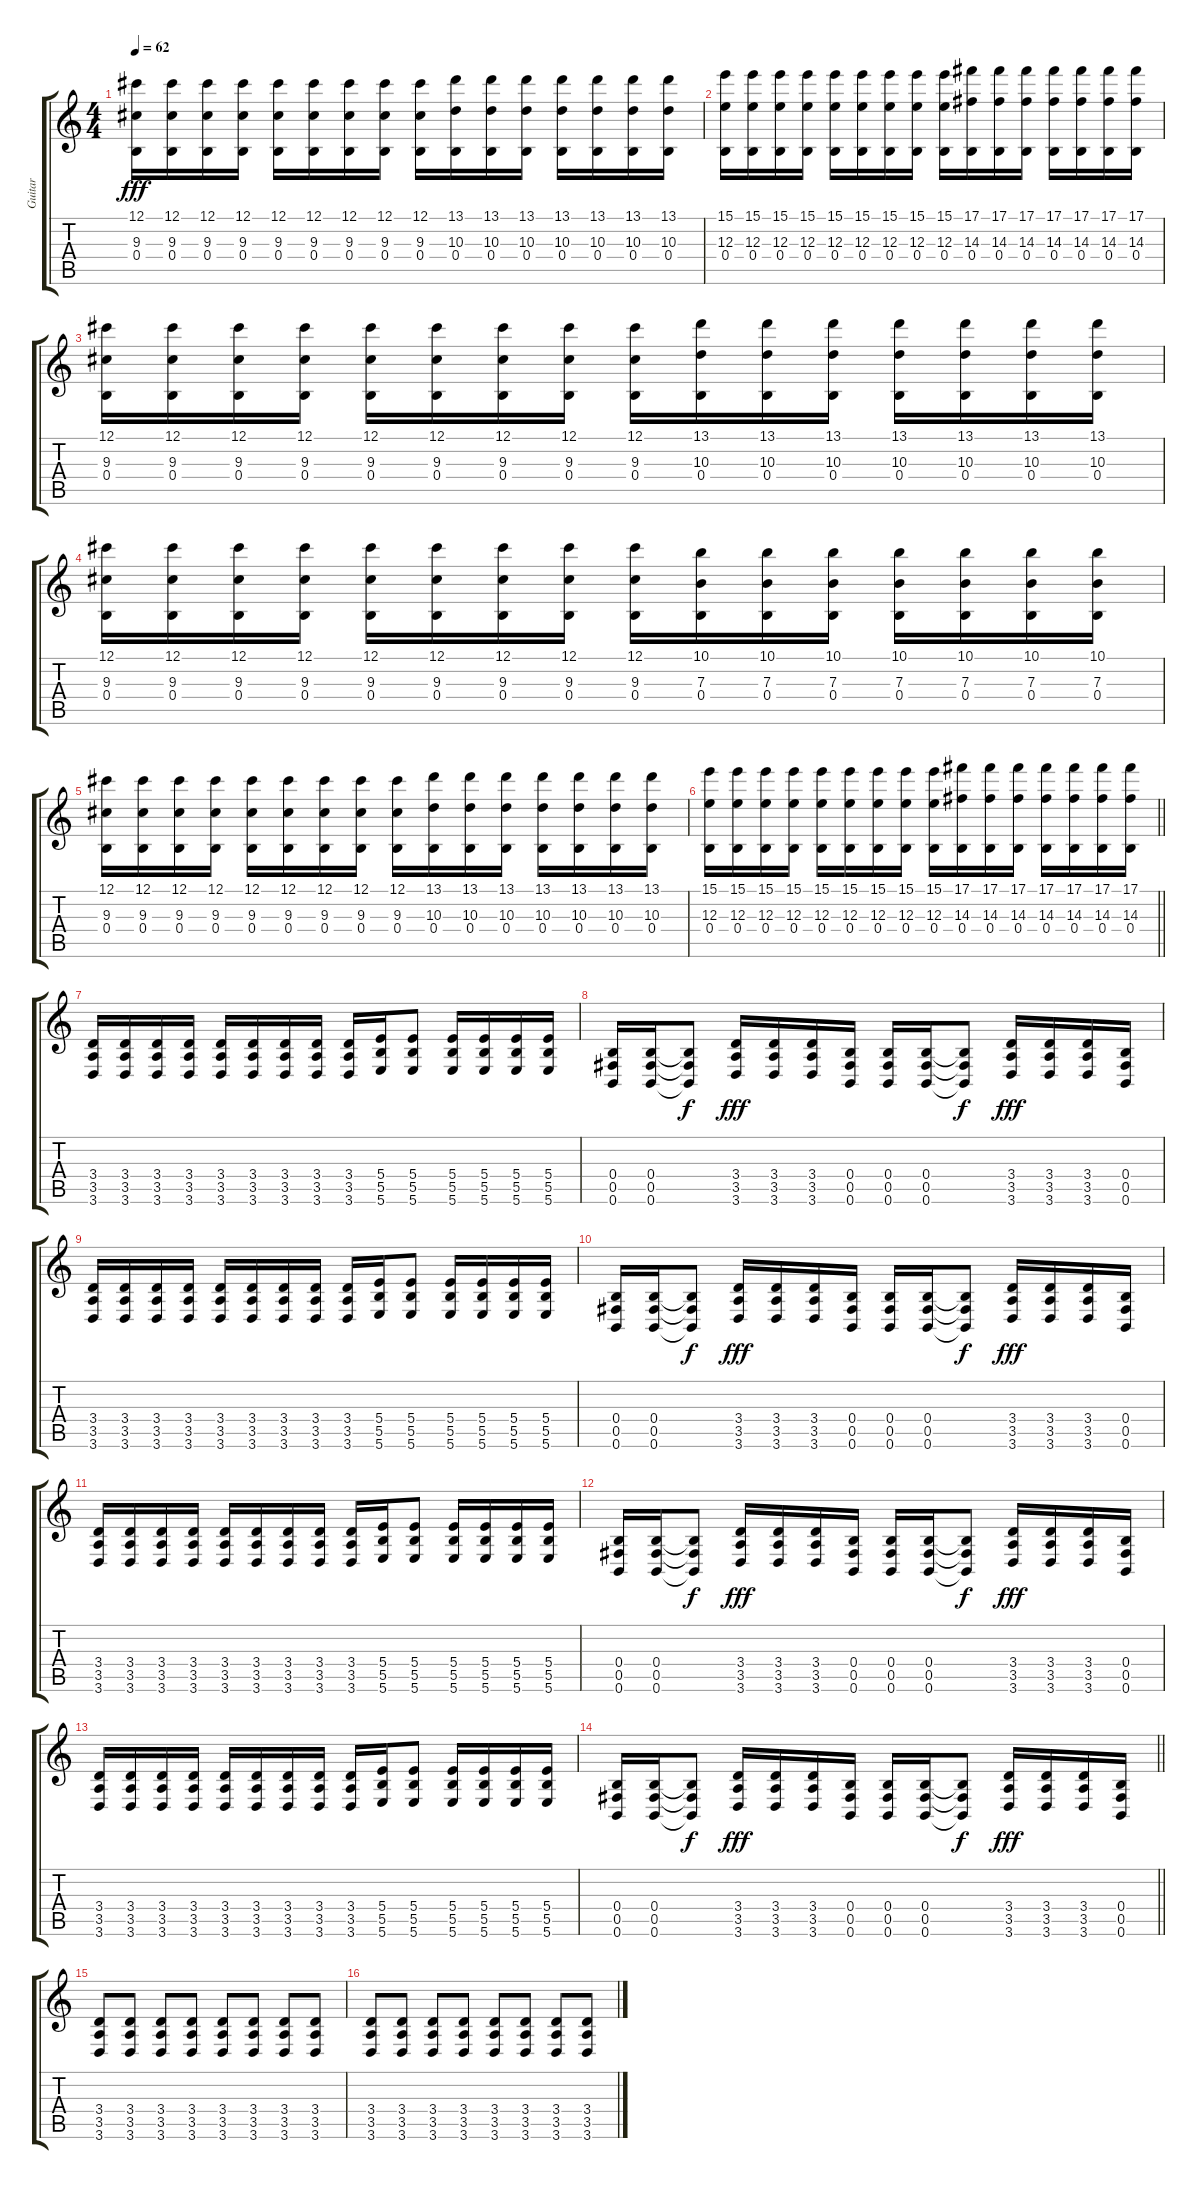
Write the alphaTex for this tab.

\track ("Guitar" "Guitar") {instrument overdrivenguitar}
\staff {score tabs}
\tuning (Db4 Ab3 E3 B2 Gb2 B1) {hide}
\ts (4 4)
\tempo 62
\clef g2
\ks c
(12.1 9.3 0.4).16{dy fff} (12.1 9.3 0.4).16 (12.1 9.3 0.4).16 (12.1 9.3 0.4).16 (12.1 9.3 0.4).16 (12.1 9.3 0.4).16 (12.1 9.3 0.4).16 (12.1 9.3 0.4).16 (12.1 9.3 0.4).16 (13.1 10.3 0.4).16 (13.1 10.3 0.4).16 (13.1 10.3 0.4).16 (13.1 10.3 0.4).16 (13.1 10.3 0.4).16 (13.1 10.3 0.4).16 (13.1 10.3 0.4).16 |
(15.1 12.3 0.4).16 (15.1 12.3 0.4).16 (15.1 12.3 0.4).16 (15.1 12.3 0.4).16 (15.1 12.3 0.4).16 (15.1 12.3 0.4).16 (15.1 12.3 0.4).16 (15.1 12.3 0.4).16 (15.1 12.3 0.4).16 (17.1 14.3 0.4).16 (17.1 14.3 0.4).16 (17.1 14.3 0.4).16 (17.1 14.3 0.4).16 (17.1 14.3 0.4).16 (17.1 14.3 0.4).16 (17.1 14.3 0.4).16 |
(12.1 9.3 0.4).16 (12.1 9.3 0.4).16 (12.1 9.3 0.4).16 (12.1 9.3 0.4).16 (12.1 9.3 0.4).16 (12.1 9.3 0.4).16 (12.1 9.3 0.4).16 (12.1 9.3 0.4).16 (12.1 9.3 0.4).16 (13.1 10.3 0.4).16 (13.1 10.3 0.4).16 (13.1 10.3 0.4).16 (13.1 10.3 0.4).16 (13.1 10.3 0.4).16 (13.1 10.3 0.4).16 (13.1 10.3 0.4).16 |
(12.1 9.3 0.4).16 (12.1 9.3 0.4).16 (12.1 9.3 0.4).16 (12.1 9.3 0.4).16 (12.1 9.3 0.4).16 (12.1 9.3 0.4).16 (12.1 9.3 0.4).16 (12.1 9.3 0.4).16 (12.1 9.3 0.4).16 (10.1 7.3 0.4).16 (10.1 7.3 0.4).16 (10.1 7.3 0.4).16 (10.1 7.3 0.4).16 (10.1 7.3 0.4).16 (10.1 7.3 0.4).16 (10.1 7.3 0.4).16 |
(12.1 9.3 0.4).16 (12.1 9.3 0.4).16 (12.1 9.3 0.4).16 (12.1 9.3 0.4).16 (12.1 9.3 0.4).16 (12.1 9.3 0.4).16 (12.1 9.3 0.4).16 (12.1 9.3 0.4).16 (12.1 9.3 0.4).16 (13.1 10.3 0.4).16 (13.1 10.3 0.4).16 (13.1 10.3 0.4).16 (13.1 10.3 0.4).16 (13.1 10.3 0.4).16 (13.1 10.3 0.4).16 (13.1 10.3 0.4).16 |
\barLineRight lightlight
(15.1 12.3 0.4).16 (15.1 12.3 0.4).16 (15.1 12.3 0.4).16 (15.1 12.3 0.4).16 (15.1 12.3 0.4).16 (15.1 12.3 0.4).16 (15.1 12.3 0.4).16 (15.1 12.3 0.4).16 (15.1 12.3 0.4).16 (17.1 14.3 0.4).16 (17.1 14.3 0.4).16 (17.1 14.3 0.4).16 (17.1 14.3 0.4).16 (17.1 14.3 0.4).16 (17.1 14.3 0.4).16 (17.1 14.3 0.4).16 |
\section ("" "")
(3.4 3.5 3.6).16 (3.4 3.5 3.6).16 (3.4 3.5 3.6).16 (3.4 3.5 3.6).16 (3.4 3.5 3.6).16 (3.4 3.5 3.6).16 (3.4 3.5 3.6).16 (3.4 3.5 3.6).16 (3.4 3.5 3.6).16 (5.4 5.5 5.6).16 (5.4 5.5 5.6).8 (5.4 5.5 5.6).16 (5.4 5.5 5.6).16 (5.4 5.5 5.6).16 (5.4 5.5 5.6).16 |
(0.4 0.5 0.6).16 (0.4 0.5 0.6).16 (0.4{t} 0.5{t} 0.6{t}).8{dy f} (3.4 3.5 3.6).16{dy fff} (3.4 3.5 3.6).16 (3.4 3.5 3.6).16 (0.4 0.5 0.6).16 (0.4 0.5 0.6).16 (0.4 0.5 0.6).16 (0.4{t} 0.5{t} 0.6{t}).8{dy f} (3.4 3.5 3.6).16{dy fff} (3.4 3.5 3.6).16 (3.4 3.5 3.6).16 (0.4 0.5 0.6).16 |
(3.4 3.5 3.6).16 (3.4 3.5 3.6).16 (3.4 3.5 3.6).16 (3.4 3.5 3.6).16 (3.4 3.5 3.6).16 (3.4 3.5 3.6).16 (3.4 3.5 3.6).16 (3.4 3.5 3.6).16 (3.4 3.5 3.6).16 (5.4 5.5 5.6).16 (5.4 5.5 5.6).8 (5.4 5.5 5.6).16 (5.4 5.5 5.6).16 (5.4 5.5 5.6).16 (5.4 5.5 5.6).16 |
(0.4 0.5 0.6).16 (0.4 0.5 0.6).16 (0.4{t} 0.5{t} 0.6{t}).8{dy f} (3.4 3.5 3.6).16{dy fff} (3.4 3.5 3.6).16 (3.4 3.5 3.6).16 (0.4 0.5 0.6).16 (0.4 0.5 0.6).16 (0.4 0.5 0.6).16 (0.4{t} 0.5{t} 0.6{t}).8{dy f} (3.4 3.5 3.6).16{dy fff} (3.4 3.5 3.6).16 (3.4 3.5 3.6).16 (0.4 0.5 0.6).16 |
(3.4 3.5 3.6).16 (3.4 3.5 3.6).16 (3.4 3.5 3.6).16 (3.4 3.5 3.6).16 (3.4 3.5 3.6).16 (3.4 3.5 3.6).16 (3.4 3.5 3.6).16 (3.4 3.5 3.6).16 (3.4 3.5 3.6).16 (5.4 5.5 5.6).16 (5.4 5.5 5.6).8 (5.4 5.5 5.6).16 (5.4 5.5 5.6).16 (5.4 5.5 5.6).16 (5.4 5.5 5.6).16 |
(0.4 0.5 0.6).16 (0.4 0.5 0.6).16 (0.4{t} 0.5{t} 0.6{t}).8{dy f} (3.4 3.5 3.6).16{dy fff} (3.4 3.5 3.6).16 (3.4 3.5 3.6).16 (0.4 0.5 0.6).16 (0.4 0.5 0.6).16 (0.4 0.5 0.6).16 (0.4{t} 0.5{t} 0.6{t}).8{dy f} (3.4 3.5 3.6).16{dy fff} (3.4 3.5 3.6).16 (3.4 3.5 3.6).16 (0.4 0.5 0.6).16 |
(3.4 3.5 3.6).16 (3.4 3.5 3.6).16 (3.4 3.5 3.6).16 (3.4 3.5 3.6).16 (3.4 3.5 3.6).16 (3.4 3.5 3.6).16 (3.4 3.5 3.6).16 (3.4 3.5 3.6).16 (3.4 3.5 3.6).16 (5.4 5.5 5.6).16 (5.4 5.5 5.6).8 (5.4 5.5 5.6).16 (5.4 5.5 5.6).16 (5.4 5.5 5.6).16 (5.4 5.5 5.6).16 |
\barLineRight lightlight
(0.4 0.5 0.6).16 (0.4 0.5 0.6).16 (0.4{t} 0.5{t} 0.6{t}).8{dy f} (3.4 3.5 3.6).16{dy fff} (3.4 3.5 3.6).16 (3.4 3.5 3.6).16 (0.4 0.5 0.6).16 (0.4 0.5 0.6).16 (0.4 0.5 0.6).16 (0.4{t} 0.5{t} 0.6{t}).8{dy f} (3.4 3.5 3.6).16{dy fff} (3.4 3.5 3.6).16 (3.4 3.5 3.6).16 (0.4 0.5 0.6).16 |
\section ("" "")
(3.4 3.5 3.6).8 (3.4 3.5 3.6).8 (3.4 3.5 3.6).8 (3.4 3.5 3.6).8 (3.4 3.5 3.6).8 (3.4 3.5 3.6).8 (3.4 3.5 3.6).8 (3.4 3.5 3.6).8 |
(3.4 3.5 3.6).8 (3.4 3.5 3.6).8 (3.4 3.5 3.6).8 (3.4 3.5 3.6).8 (3.4 3.5 3.6).8 (3.4 3.5 3.6).8 (3.4 3.5 3.6).8 (3.4 3.5 3.6).8
